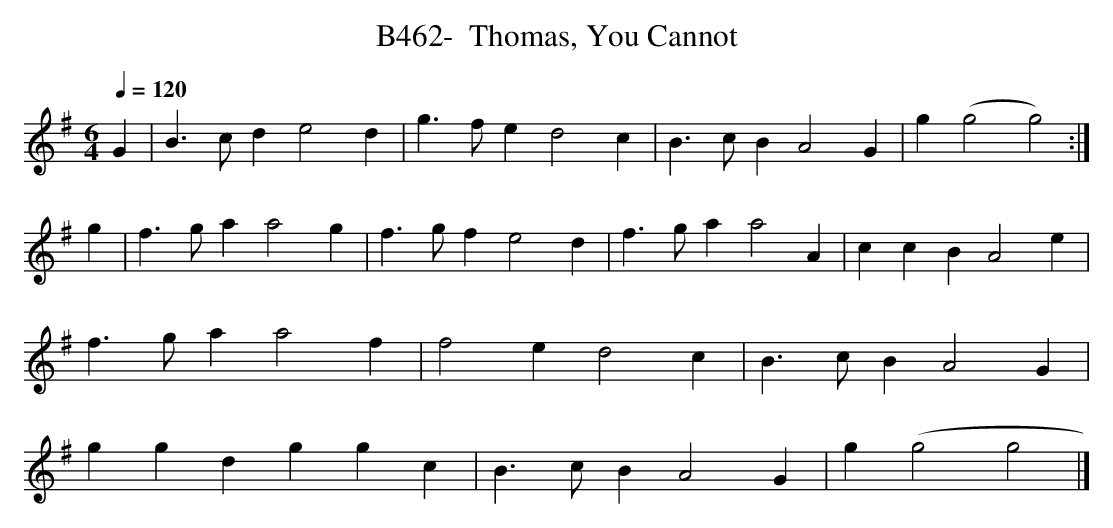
X:1
T:B462-  Thomas, You Cannot
Q:1/4=120
L:1/4
M:6/4
K:G
G|B3/2c/de2d|g3/2f/ed2c|B3/2c/BA2G|\
g(g2g2):|g|f3/2g/aa2g|f3/2g/fe2d|f3/2g/aa2A|\
ccBA2e|f3/2g/aa2f|f2ed2c|B3/2c/BA2G|\
ggdggc|B3/2c/BA2G|g(g2g2|]
